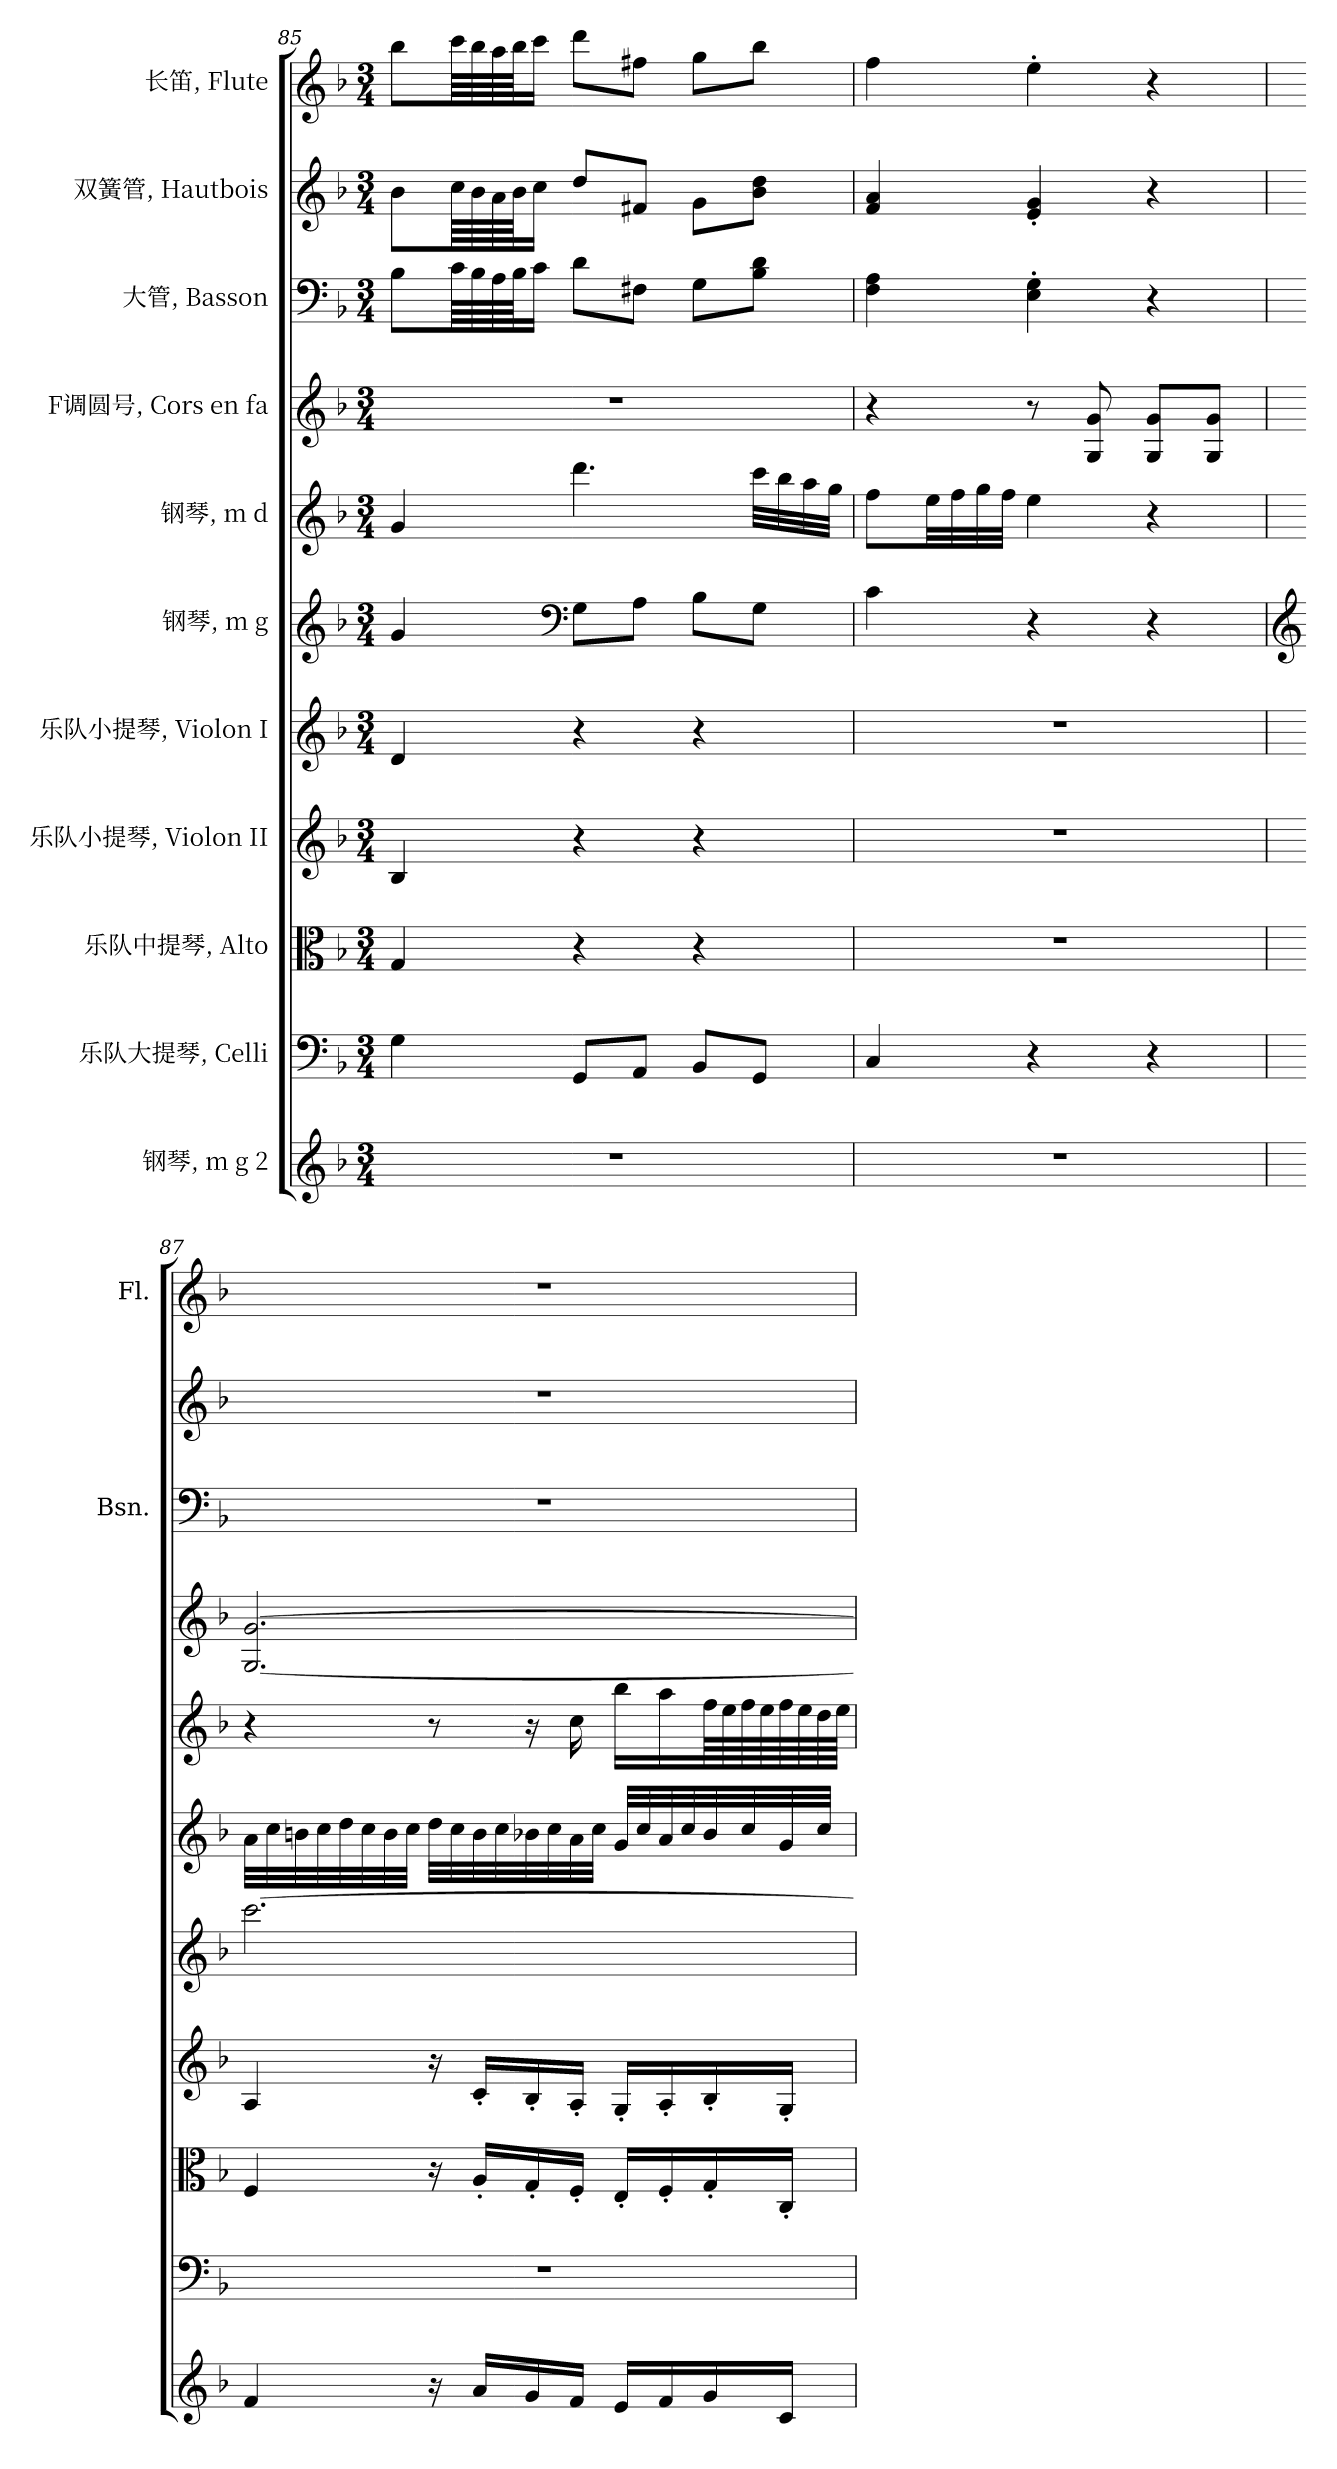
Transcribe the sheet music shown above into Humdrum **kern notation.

**kern	**kern	**kern	**kern	**kern	**kern	**kern	**kern	**kern	**kern	**kern
*part11	*part10	*part9	*part8	*part7	*part6	*part5	*part4	*part3	*part2	*part1
*staff11	*staff10	*staff9	*staff8	*staff7	*staff6	*staff5	*staff4	*staff3	*staff2	*staff1
*I"钢琴, m g 2	*I"乐队大提琴, Celli	*I"乐队中提琴, Alto	*I"乐队小提琴, Violon II	*I"乐队小提琴, Violon I	*I"钢琴, m g	*I"钢琴, m d	*I"F调圆号, Cors en fa	*I"大管, Basson	*I"双簧管, Hautbois	*I"长笛, Flute
*	*	*	*	*	*	*	*	*I'Bsn.	*	*I'Fl.
*clefG2	*clefF4	*clefC3	*clefG2	*clefG2	*clefG2	*clefG2	*clefG2	*clefF4	*clefG2	*clefG2
*	*	*	*	*	*	*	*ITrd4c7	*	*	*
*k[b-]	*k[b-]	*k[b-]	*k[b-]	*k[b-]	*k[b-]	*k[b-]	*k[b-e-]	*k[b-]	*k[b-]	*k[b-]
*M3/4	*M3/4	*M3/4	*M3/4	*M3/4	*M3/4	*M3/4	*M3/4	*M3/4	*M3/4	*M3/4
=85	=85	=85	=85	=85	=85	=85	=85	=85	=85	=85
2.r	4G\	4G/	4B-/	4d/	4g/	4g/	2.r	8B-\L	8b-\L	8bb-\L
.	.	.	.	.	.	.	.	64c\LLL	64cc\LLL	64ccc\LLL
.	.	.	.	.	.	.	.	64B-\	64b-\	64bb-\
.	.	.	.	.	.	.	.	64A\	64a\	64aa\
.	.	.	.	.	.	.	.	64B-\JJ	64b-\JJ	64bb-\JJ
.	.	.	.	.	.	.	.	16c\JJ	16cc\JJ	16ccc\JJ
*	*	*	*	*	*clefF4	*	*	*	*	*
.	8GG/L	4r	4r	4r	8G\L	4.ddd\	.	8d\L	8dd/L	8ddd\L
.	8AA/J	.	.	.	8A\J	.	.	8F#X\J	8f#X/J	8ff#X\J
.	8BB-/L	4r	4r	4r	8B-\L	.	.	8G\L	8g\L	8gg\L
.	8GG/J	.	.	.	8G\J	32ccc\LLL	.	8B-\ 8d\J	8b-\ 8dd\J	8bb-\J
.	.	.	.	.	.	32bb-\	.	.	.	.
.	.	.	.	.	.	32aa\	.	.	.	.
.	.	.	.	.	.	32gg\JJJ	.	.	.	.
=86	=86	=86	=86	=86	=86	=86	=86	=86	=86	=86
2.r	4C/	2.r	2.r	2.r	4c\	8ff\L	4r	4F\ 4A\	4f/ 4a/	4ff\
.	.	.	.	.	.	32ee\LL	.	.	.	.
.	.	.	.	.	.	32ff\	.	.	.	.
.	.	.	.	.	.	32gg\	.	.	.	.
.	.	.	.	.	.	32ff\JJJ	.	.	.	.
.	4r	.	.	.	4r	4ee\	8r	4E\' 4G\'	4e/' 4g/'	4ee'\
.	.	.	.	.	.	.	8C/ 8c/	.	.	.
.	4r	.	.	.	4r	4r	8C/ 8c/L	4r	4r	4r
.	.	.	.	.	.	.	8C/ 8c/J	.	.	.
!!LO:PB:g=z
=87	=87	=87	=87	=87	=87	=87	=87	=87	=87	=87
*	*	*	*	*	*clefG2	*	*	*	*	*
4f/	2.r	4F/	4A/	[2.ccc\	32a\LLL	4r	[2.C/ [2.c/	2.r	2.r	2.r
.	.	.	.	.	32cc\	.	.	.	.	.
.	.	.	.	.	32bn\	.	.	.	.	.
.	.	.	.	.	32cc\	.	.	.	.	.
.	.	.	.	.	32dd\	.	.	.	.	.
.	.	.	.	.	32cc\	.	.	.	.	.
.	.	.	.	.	32b\	.	.	.	.	.
.	.	.	.	.	32cc\JJJ	.	.	.	.	.
16r	.	16r	16r	.	32dd\LLL	8r	.	.	.	.
.	.	.	.	.	32cc\	.	.	.	.	.
16a/LL	.	16A'/LL	16c'/LL	.	32b\	.	.	.	.	.
.	.	.	.	.	32cc\	.	.	.	.	.
16g/	.	16G'/	16B-'/	.	32b-X\	16r	.	.	.	.
.	.	.	.	.	32cc\	.	.	.	.	.
16f/JJ	.	16F'/JJ	16A'/JJ	.	32a\	16cc\	.	.	.	.
.	.	.	.	.	32cc\JJJ	.	.	.	.	.
16e/LL	.	16E'/LL	16G'/LL	.	32g/LLL	16bb-\LL	.	.	.	.
.	.	.	.	.	32cc/	.	.	.	.	.
16f/	.	16F'/	16A'/	.	32a/	16aa\	.	.	.	.
.	.	.	.	.	32cc/	.	.	.	.	.
16g/	.	16G'/	16B-'/	.	32b-/	64ff\LL	.	.	.	.
.	.	.	.	.	.	64ee\	.	.	.	.
.	.	.	.	.	32cc/	64ff\	.	.	.	.
.	.	.	.	.	.	64ee\	.	.	.	.
16c/JJ	.	16C'/JJ	16G'/JJ	.	32g/	64ff\	.	.	.	.
.	.	.	.	.	.	64ee\	.	.	.	.
.	.	.	.	.	32cc/JJJ	64dd\	.	.	.	.
.	.	.	.	.	.	64ee\JJJJ	.	.	.	.
=	=	=	=	=	=	=	=	=	=	=
*-	*-	*-	*-	*-	*-	*-	*-	*-	*-	*-
